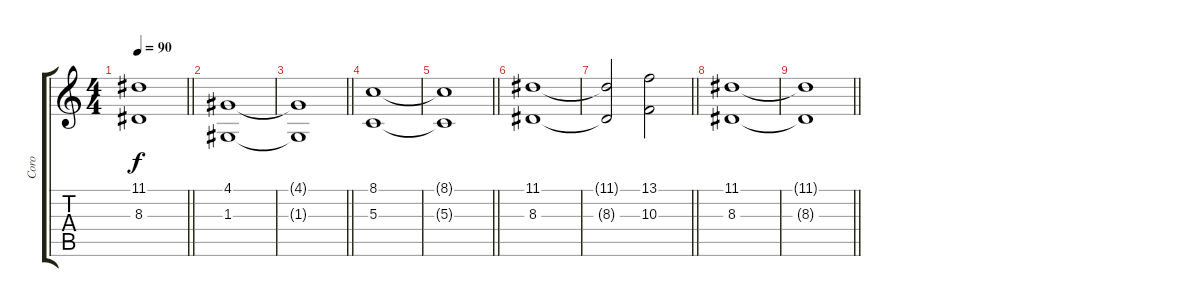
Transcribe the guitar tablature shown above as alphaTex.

\track ("Coro" "Coro") {instrument choiraahs}
\staff {score tabs}
\tuning (E4 B3 G3 D3 A2 E2) {hide}
\ts (4 4)
\tempo 90
\clef g2
\barLineRight lightlight
\ks c
(11.1{t} 8.3{t}).1{dy f} |
(4.1 1.3).1 |
\barLineRight lightlight
(4.1{t} 1.3{t}).1 |
(8.1 5.3).1 |
\barLineRight lightlight
(8.1{t} 5.3{t}).1 |
(11.1 8.3).1 |
\barLineRight lightlight
(11.1{t} 8.3{t}).2 (13.1 10.3).2 |
(11.1 8.3).1 |
\barLineRight lightlight
(11.1{t} 8.3{t}).1
